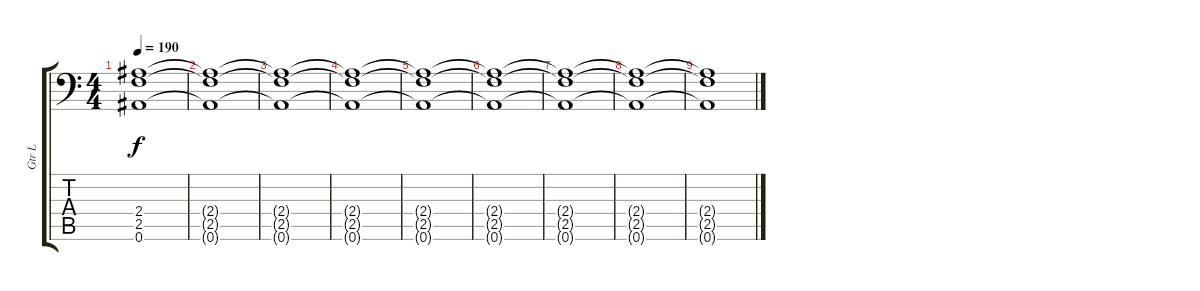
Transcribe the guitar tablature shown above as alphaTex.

\track ("Gtr L" "Gtr L") {instrument distortionguitar}
\staff {score tabs}
\tuning (Bb3 F3 Db3 Ab2 Eb2 Bb1) {hide}
\ts (4 4)
\tempo 190
\clef f4
\ks c
(2.4{t} 2.5{t} 0.6{t}).1{dy f} |
(2.4{t} 2.5{t} 0.6{t}).1{volume 8} |
(2.4{t} 2.5{t} 0.6{t}).1 |
(2.4{t} 2.5{t} 0.6{t}).1 |
(2.4{t} 2.5{t} 0.6{t}).1 |
(2.4{t} 2.5{t} 0.6{t}).1{volume 0} |
(2.4{t} 2.5{t} 0.6{t}).1 |
(2.4{t} 2.5{t} 0.6{t}).1 |
(2.4{t} 2.5{t} 0.6{t}).1
